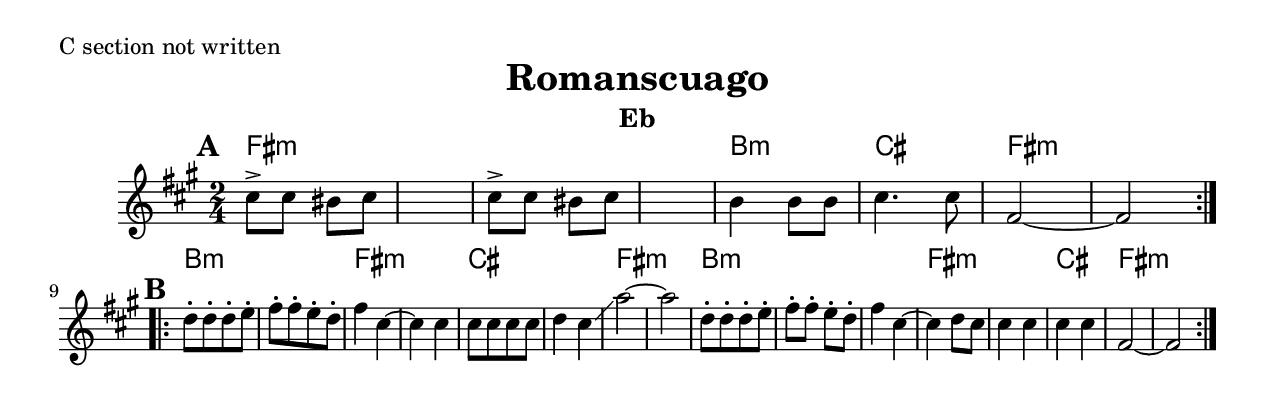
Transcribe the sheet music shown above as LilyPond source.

\version "2.18.0"
\include "english.ly"
\pointAndClickOff
\paper{
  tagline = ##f
  print-all-headers = ##t
  #(set-paper-size "letter")
}
date = #(strftime "%d-%m-%Y" (localtime (current-time)))

%\markup{ \italic{ " Updated " \date  }  }

\markup{ C section not written }

%#################################### Melody ########################
melody = \relative c' {
  \clef treble
  \key a \minor
  \time 2/4
  \set Score.markFormatter = #format-mark-box-alphabet

  %\partial 16*3 a16 d f   %lead in notes

  \repeat volta 2{
  \mark \default
    e8->  e ds e
    s2
    e8-> e ds e
    s2

    d4 d8 d
    e4. e8
    a,2~
    a2
    \break
  }
  %\alternative { { }{ } }

  \repeat volta 2{
  \mark \default
    f'8-.  [f-. f-. g-.]
    a8-. [a-. g-. f-.]
    a4 e~
    e4 e

    e8 [e e e ] %was [f e e e]
    f4 e
    \glissando c'2~
    c2

    f,8-.  [f-. f-. g-.]
    a8-. a-. g-. f-.
    a4 e~
    e4 f8 e

    e4 e %d4 d
    e4 e
    a,2~
    a2
  }
  % \alternative { { }{ } }

}
%################################# Lyrics #####################
%\addlyrics{  }
%################################# Chords #######################
harmonies = \chordmode {
  a2:m s2*3
  d2:m
  e2
  a2:m s2
  %b
  d2:m s2
  a2:m s2
  e2 s2
  a2:m s2
  d2:m s2*2
  a2:m s2
  e2
  a2:m

  %{old chords
   a2:m
    s2*3
    d2:m
    e2
    a2
    s2
    %b part
    d2:m
    s2
    a2
    s2*3
    f2
    s2
    d2:m
    s2*2
    a2:m
    s2
    e2
    a2:m
  %}

}


\score {\transpose c a
  <<
    \new ChordNames {
      \set chordChanges = ##f
      \harmonies
    }
    \new Staff
    \melody
  >>
  \header{
    title= "Romanscuago"
    subtitle=""
    composer= ""
    instrument = "Eb"
    arranger= ""
  }
  \layout{indent = 1.0\cm}
  \midi {
    \tempo 4 = 120

    % \midi { }
  }
}
%{
% more verses:
\markup{}
\markup {
  \fill-line {
    \hspace #0.1 % distance from left margin
    \column {
      \line { "1."
        \column {
          ""
        }
      }
      \hspace #0.2 % vertical distance between verses
      \line { "2."
        \column {
         ""
        }
      }
    }
    \hspace #0.1  % horiz. distance between columns
    \column {
      \line { "3."
        \column {
          ""
        }
      }
      \hspace #0.2 % distance between verses
      \line { "4."
        \column {
         ""
        }
      }
    }
    \hspace #0.1 % distance to right margin
  }
}

%}
